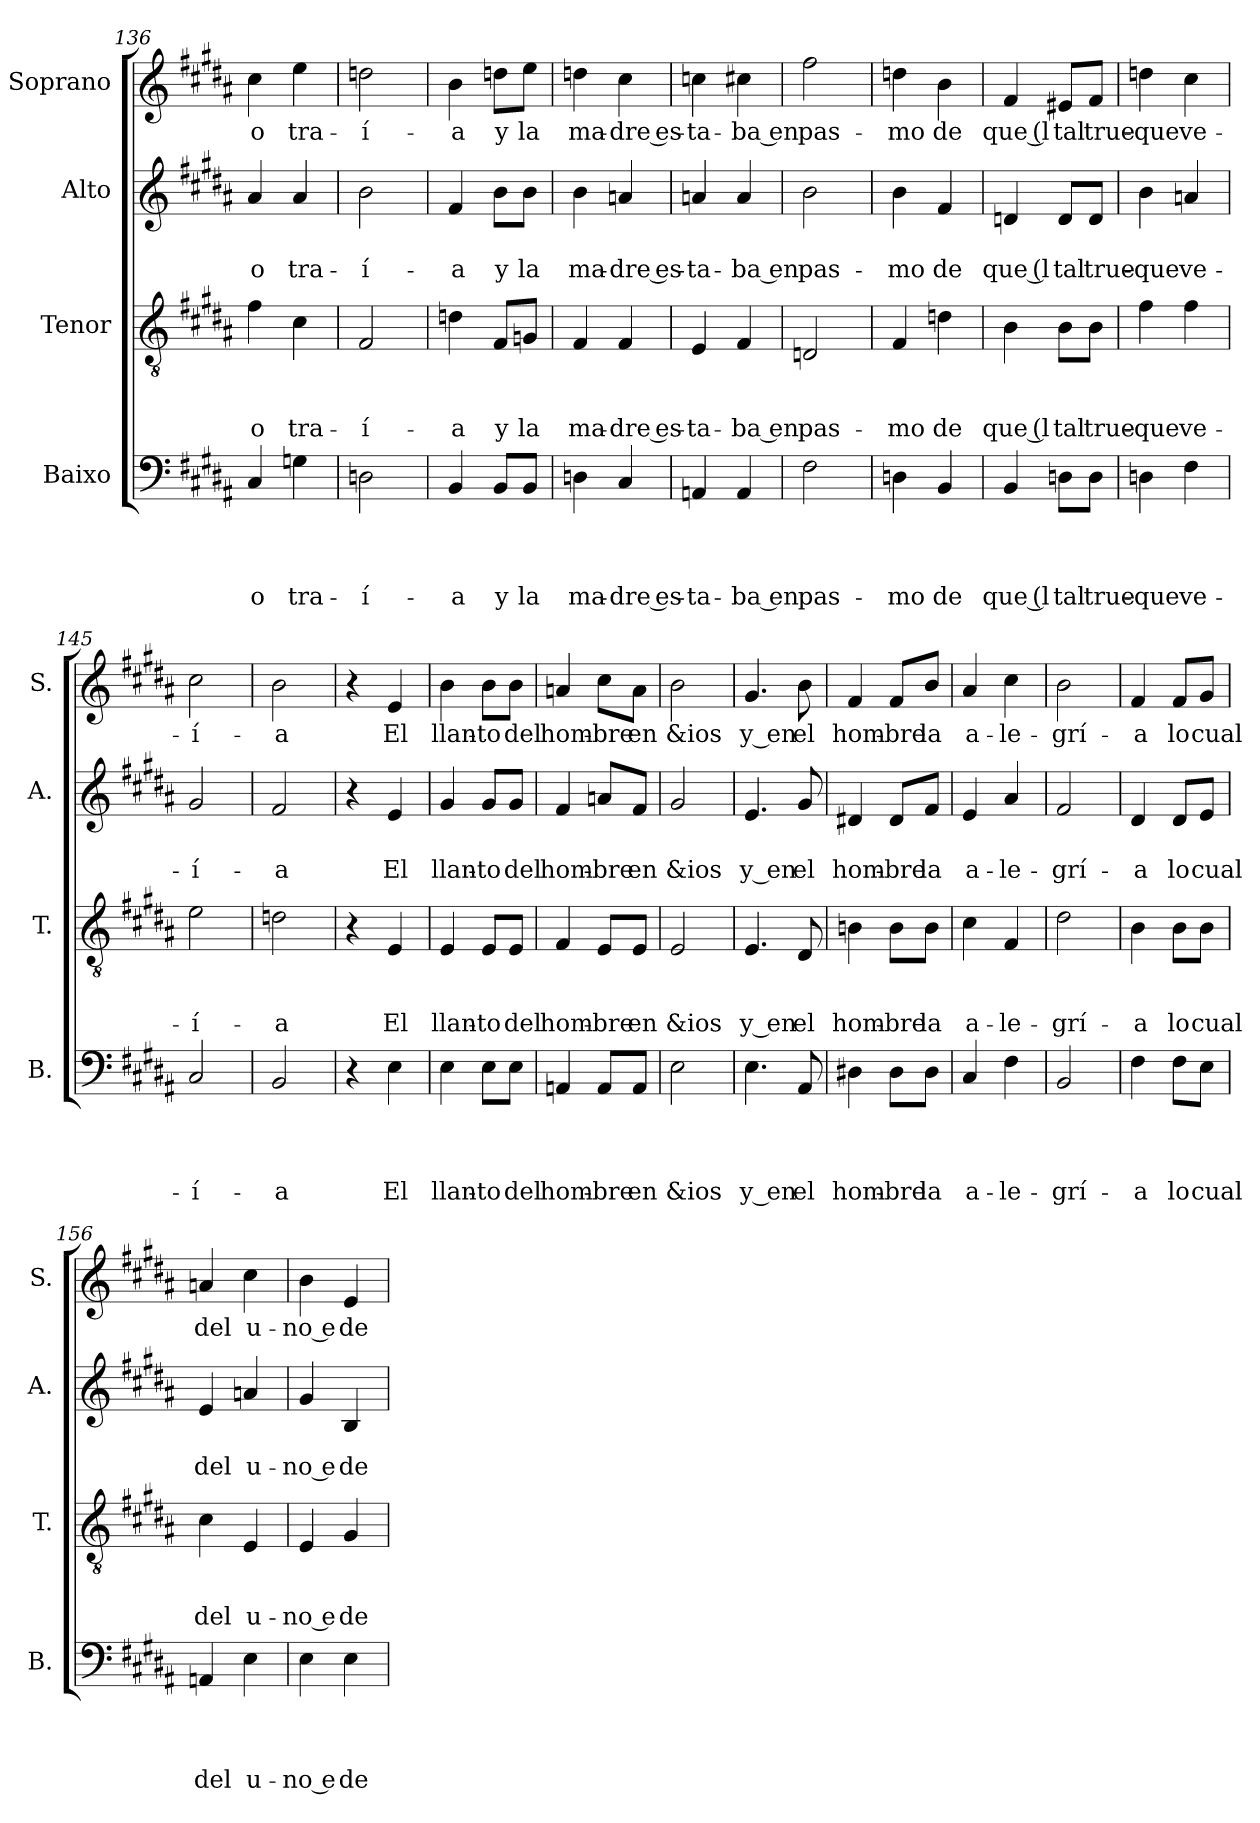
**kern	**text	**text	**text	**text	**kern	**text	**text	**text	**kern	**text	**text	**kern	**text
*part4	*part4	*part4	*part4	*part4	*part3	*part3	*part3	*part3	*part2	*part2	*part2	*part1	*part1
*staff4	*staff4	*staff4	*staff4	*staff4	*staff3	*staff3	*staff3	*staff3	*staff2	*staff2	*staff2	*staff1	*staff1
*I"Baixo	*	*	*	*	*I"Tenor	*	*	*	*I"Alto	*	*	*I"Soprano	*
*I'B.	*	*	*	*	*I'T.	*	*	*	*I'A.	*	*	*I'S.	*
*clefF4	*	*	*	*	*clefGv2	*	*	*	*clefG2	*	*	*clefG2	*
*k[f#c#g#d#a#]	*	*	*	*	*k[f#c#g#d#a#]	*	*	*	*k[f#c#g#d#a#]	*	*	*k[f#c#g#d#a#]	*
*B:	*	*	*	*	*B:	*	*	*	*B:	*	*	*B:	*
=136	=136	=136	=136	=136	=136	=136	=136	=136	=136	=136	=136	=136	=136
!	!	!	!	!LO:LY:b	!	!	!	!LO:LY:b	!	!	!LO:LY:b	!	!LO:LY:b
4C#/	.	.	.	-o	4f#\	.	.	-o	4a#/	.	-o	4cc#\	-o
!	!	!	!	!LO:LY:b	!	!	!	!LO:LY:b	!	!	!LO:LY:b	!	!LO:LY:b
4Gn\	.	.	.	tra-	4c#\	.	.	tra-	4a#/	.	tra-	4ee\	tra-
!!LO:PB:g=z
=137	=137	=137	=137	=137	=137	=137	=137	=137	=137	=137	=137	=137	=137
!	!	!	!	!LO:LY:b	!	!	!	!LO:LY:b	!	!	!LO:LY:b	!	!LO:LY:b
2Dn\	.	.	.	-í-	2F#/	.	.	-í-	2b\	.	-í-	2ddn\	-í-
=138	=138	=138	=138	=138	=138	=138	=138	=138	=138	=138	=138	=138	=138
!	!	!	!	!LO:LY:b	!	!	!	!LO:LY:b	!	!	!LO:LY:b	!	!LO:LY:b
4BB/	.	.	.	-a	4dn\	.	.	-a	4f#/	.	-a	4b\	-a
!	!	!	!	!LO:LY:b	!	!	!	!LO:LY:b	!	!	!LO:LY:b	!	!LO:LY:b
8BB/L	.	.	.	y	8F#/L	.	.	y	8b\L	.	y	8ddn\L	y
!	!	!	!	!LO:LY:b	!	!	!	!LO:LY:b	!	!	!LO:LY:b	!	!LO:LY:b
8BB/J	.	.	.	la	8Gn/J	.	.	la	8b\J	.	la	8ee\J	la
=139	=139	=139	=139	=139	=139	=139	=139	=139	=139	=139	=139	=139	=139
!	!	!	!	!LO:LY:b	!	!	!	!LO:LY:b	!	!	!LO:LY:b	!	!LO:LY:b
4Dn\	.	.	.	ma-	4F#/	.	.	ma-	4b\	.	ma-	4ddn\	ma-
!	!	!	!	!LO:LY:b:rj	!	!	!	!LO:LY:b:rj	!	!	!LO:LY:b:rj	!	!LO:LY:b:rj
4C#/	.	.	.	-dre es-	4F#/	.	.	-dre es-	4an/	.	-dre es-	4cc#\	-dre es-
=140	=140	=140	=140	=140	=140	=140	=140	=140	=140	=140	=140	=140	=140
!	!	!	!	!LO:LY:b	!	!	!	!LO:LY:b	!	!	!LO:LY:b	!	!LO:LY:b
4AAn/	.	.	.	-ta-	4E/	.	.	-ta-	4an/	.	-ta-	4ccn\	-ta-
!	!	!	!	!LO:LY:b:rj	!	!	!	!LO:LY:b:rj	!	!	!LO:LY:b:rj	!	!LO:LY:b:rj
4AA/	.	.	.	-ba en	4F#/	.	.	-ba en	4a/	.	-ba en	4cc#X\	-ba en
=141	=141	=141	=141	=141	=141	=141	=141	=141	=141	=141	=141	=141	=141
!	!	!	!	!LO:LY:b	!	!	!	!LO:LY:b	!	!	!LO:LY:b	!	!LO:LY:b
2F#\	.	.	.	pas-	2Dn/	.	.	pas-	2b\	.	pas-	2ff#\	pas-
=142	=142	=142	=142	=142	=142	=142	=142	=142	=142	=142	=142	=142	=142
!	!	!	!	!LO:LY:b	!	!	!	!LO:LY:b	!	!	!LO:LY:b	!	!LO:LY:b
4Dn\	.	.	.	-mo	4F#/	.	.	-mo	4b\	.	-mo	4ddn\	-mo
!	!	!	!	!LO:LY:b	!	!	!	!LO:LY:b	!	!	!LO:LY:b	!	!LO:LY:b
4BB/	.	.	.	de	4dn\	.	.	de	4f#/	.	de	4b\	de
=143	=143	=143	=143	=143	=143	=143	=143	=143	=143	=143	=143	=143	=143
!	!	!	!	!LO:LY:b:rj	!	!	!	!LO:LY:b:rj	!	!	!LO:LY:b:rj	!	!LO:LY:b:rj
4BB/	.	.	.	que (l	4B\	.	.	que (l	4dn/	.	que (l	4f#/	que (l
!	!	!	!	!LO:LY:b	!	!	!	!LO:LY:b	!	!	!LO:LY:b	!	!LO:LY:b
8Dn\L	.	.	.	tal	8B\L	.	.	tal	8d/L	.	tal	8e#X/L	tal
!	!	!	!	!LO:LY:b	!	!	!	!LO:LY:b	!	!	!LO:LY:b	!	!LO:LY:b
8D\J	.	.	.	true-	8B\J	.	.	true-	8d/J	.	true-	8f#/J	true-
=144	=144	=144	=144	=144	=144	=144	=144	=144	=144	=144	=144	=144	=144
!	!	!	!	!LO:LY:b	!	!	!	!LO:LY:b	!	!	!LO:LY:b	!	!LO:LY:b
4Dn\	.	.	.	-que	4f#\	.	.	-que	4b\	.	-que	4ddn\	-que
!	!	!	!	!LO:LY:b	!	!	!	!LO:LY:b	!	!	!LO:LY:b	!	!LO:LY:b
4F#\	.	.	.	ve-	4f#\	.	.	ve-	4an/	.	ve-	4cc#\	ve-
=145	=145	=145	=145	=145	=145	=145	=145	=145	=145	=145	=145	=145	=145
!	!	!	!	!LO:LY:b	!	!	!	!LO:LY:b	!	!	!LO:LY:b	!	!LO:LY:b
2C#/	.	.	.	-í-	2e\	.	.	-í-	2g#/	.	-í-	2cc#\	-í-
=146	=146	=146	=146	=146	=146	=146	=146	=146	=146	=146	=146	=146	=146
!	!	!	!	!LO:LY:b	!	!	!	!LO:LY:b	!	!	!LO:LY:b	!	!LO:LY:b
2BB/	.	.	.	-a	2dn\	.	.	-a	2f#/	.	-a	2b\	-a
!!LO:PB:g=z
=147	=147	=147	=147	=147	=147	=147	=147	=147	=147	=147	=147	=147	=147
4r	.	.	.	.	4r	.	.	.	4r	.	.	4r	.
!	!	!	!	!LO:LY:b	!	!	!	!LO:LY:b	!	!	!LO:LY:b	!	!LO:LY:b
4E\	.	.	.	El	4E/	.	.	El	4e/	.	El	4e/	El
=148	=148	=148	=148	=148	=148	=148	=148	=148	=148	=148	=148	=148	=148
!	!	!	!	!LO:LY:b	!	!	!	!LO:LY:b	!	!	!LO:LY:b	!	!LO:LY:b
4E\	.	.	.	llan-	4E/	.	.	llan-	4g#/	.	llan-	4b\	llan-
!	!	!	!	!LO:LY:b	!	!	!	!LO:LY:b	!	!	!LO:LY:b	!	!LO:LY:b
8E\L	.	.	.	-to	8E/L	.	.	-to	8g#/L	.	-to	8b\L	-to
!	!	!	!	!LO:LY:b	!	!	!	!LO:LY:b	!	!	!LO:LY:b	!	!LO:LY:b
8E\J	.	.	.	del	8E/J	.	.	del	8g#/J	.	del	8b\J	del
=149	=149	=149	=149	=149	=149	=149	=149	=149	=149	=149	=149	=149	=149
!	!	!	!	!LO:LY:b	!	!	!	!LO:LY:b	!	!	!LO:LY:b	!	!LO:LY:b
4AAn/	.	.	.	hom-	4F#/	.	.	hom-	4f#/	.	hom-	4an/	hom-
!	!	!	!	!LO:LY:b	!	!	!	!LO:LY:b	!	!	!LO:LY:b	!	!LO:LY:b
8AA/L	.	.	.	-bre	8E/L	.	.	-bre	8an/L	.	-bre	8cc#\L	-bre
!	!	!	!	!LO:LY:b	!	!	!	!LO:LY:b	!	!	!LO:LY:b	!	!LO:LY:b
8AA/J	.	.	.	en	8E/J	.	.	en	8f#/J	.	en	8a\J	en
=150	=150	=150	=150	=150	=150	=150	=150	=150	=150	=150	=150	=150	=150
!	!	!	!	!LO:LY:b	!	!	!	!LO:LY:b	!	!	!LO:LY:b	!	!LO:LY:b
2E\	.	.	.	&ios	2E/	.	.	&ios	2g#/	.	&ios	2b\	&ios
=151	=151	=151	=151	=151	=151	=151	=151	=151	=151	=151	=151	=151	=151
!	!	!	!	!LO:LY:b:rj	!	!	!	!LO:LY:b:rj	!	!	!LO:LY:b:rj	!	!LO:LY:b:rj
4.E\	.	.	.	y en	4.E/	.	.	y en	4.e/	.	y en	4.g#/	y en
!	!	!	!	!LO:LY:b	!	!	!	!LO:LY:b	!	!	!LO:LY:b	!	!LO:LY:b
8AA#/	.	.	.	el	8D#/	.	.	el	8g#/	.	el	8b\	el
=152	=152	=152	=152	=152	=152	=152	=152	=152	=152	=152	=152	=152	=152
!	!	!	!	!LO:LY:b	!	!	!	!LO:LY:b	!	!	!LO:LY:b	!	!LO:LY:b
4D#X\	.	.	.	hom-	4Bn\	.	.	hom-	4d#X/	.	hom-	4f#/	hom-
!	!	!	!	!LO:LY:b	!	!	!	!LO:LY:b	!	!	!LO:LY:b	!	!LO:LY:b
8D#\L	.	.	.	-bre	8B\L	.	.	-bre	8d#/L	.	-bre	8f#/L	-bre
!	!	!	!	!LO:LY:b	!	!	!	!LO:LY:b	!	!	!LO:LY:b	!	!LO:LY:b
8D#\J	.	.	.	la	8B\J	.	.	la	8f#/J	.	la	8b/J	la
=153	=153	=153	=153	=153	=153	=153	=153	=153	=153	=153	=153	=153	=153
!	!	!	!	!LO:LY:b	!	!	!	!LO:LY:b	!	!	!LO:LY:b	!	!LO:LY:b
4C#/	.	.	.	a-	4c#\	.	.	a-	4e/	.	a-	4a#/	a-
!	!	!	!	!LO:LY:b	!	!	!	!LO:LY:b	!	!	!LO:LY:b	!	!LO:LY:b
4F#\	.	.	.	-le-	4F#/	.	.	-le-	4a#/	.	-le-	4cc#\	-le-
=154	=154	=154	=154	=154	=154	=154	=154	=154	=154	=154	=154	=154	=154
!	!	!	!	!LO:LY:b	!	!	!	!LO:LY:b	!	!	!LO:LY:b	!	!LO:LY:b
2BB/	.	.	.	-grí-	2d#\	.	.	-grí-	2f#/	.	-grí-	2b\	-grí-
=155	=155	=155	=155	=155	=155	=155	=155	=155	=155	=155	=155	=155	=155
!	!	!	!	!LO:LY:b	!	!	!	!LO:LY:b	!	!	!LO:LY:b	!	!LO:LY:b
4F#\	.	.	.	-a	4B\	.	.	-a	4d#/	.	-a	4f#/	-a
!	!	!	!	!LO:LY:b	!	!	!	!LO:LY:b	!	!	!LO:LY:b	!	!LO:LY:b
8F#\L	.	.	.	lo	8B\L	.	.	lo	8d#/L	.	lo	8f#/L	lo
!	!	!	!	!LO:LY:b	!	!	!	!LO:LY:b	!	!	!LO:LY:b	!	!LO:LY:b
8E\J	.	.	.	cual	8B\J	.	.	cual	8e/J	.	cual	8g#/J	cual
=156	=156	=156	=156	=156	=156	=156	=156	=156	=156	=156	=156	=156	=156
!	!	!	!	!LO:LY:b	!	!	!	!LO:LY:b	!	!	!LO:LY:b	!	!LO:LY:b
4AAn/	.	.	.	del	4c#\	.	.	del	4e/	.	del	4an/	del
!	!	!	!	!LO:LY:b	!	!	!	!LO:LY:b	!	!	!LO:LY:b	!	!LO:LY:b
4E\	.	.	.	u-	4E/	.	.	u-	4an/	.	u-	4cc#\	u-
!!LO:PB:g=z
=157	=157	=157	=157	=157	=157	=157	=157	=157	=157	=157	=157	=157	=157
!	!	!	!	!LO:LY:b:rj	!	!	!	!LO:LY:b:rj	!	!	!LO:LY:b:rj	!	!LO:LY:b:rj
4E\	.	.	.	-no e	4E/	.	.	-no e	4g#/	.	-no e	4b\	-no e
!	!	!	!	!LO:LY:b	!	!	!	!LO:LY:b	!	!	!LO:LY:b	!	!LO:LY:b
4E\	.	.	.	de	4G#/	.	.	de	4B/	.	de	4e/	de
=	=	=	=	=	=	=	=	=	=	=	=	=	=
*-	*-	*-	*-	*-	*-	*-	*-	*-	*-	*-	*-	*-	*-
